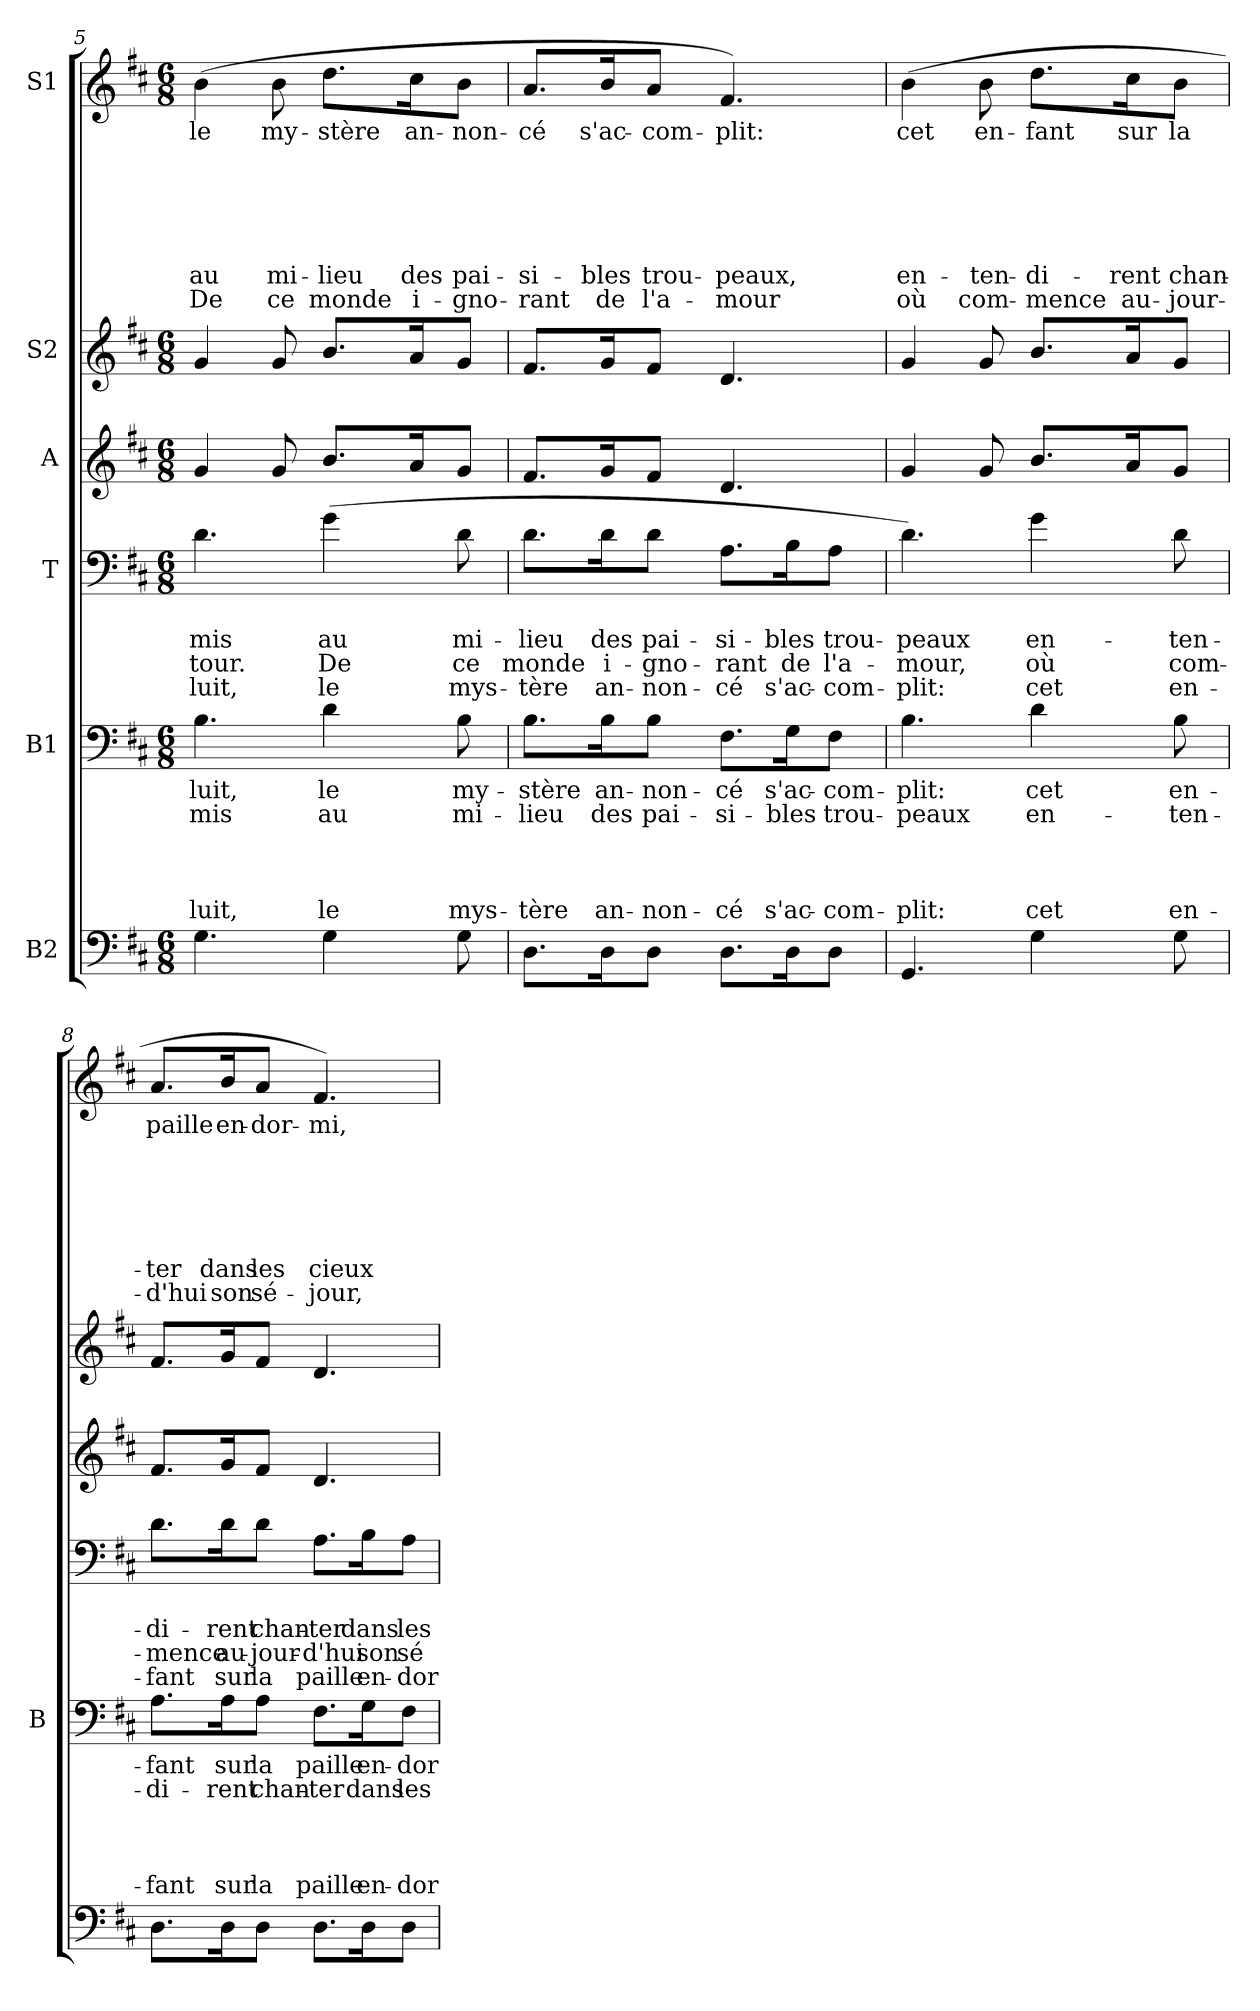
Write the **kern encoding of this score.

**kern	**kern	**text	**text	**text	**text	**text	**text	**kern	**text	**text	**text	**text	**kern	**kern	**kern	**text	**text	**text	**text	**text	**text	**text	**text
*part6	*part5	*part5	*part5	*part5	*part5	*part5	*part5	*part4	*part4	*part4	*part4	*part4	*part3	*part2	*part1	*part1	*part1	*part1	*part1	*part1	*part1	*part1	*part1
*staff6	*staff5	*staff5	*staff5	*staff5	*staff5	*staff5	*staff5	*staff4	*staff4	*staff4	*staff4	*staff4	*staff3	*staff2	*staff1	*staff1	*staff1	*staff1	*staff1	*staff1	*staff1	*staff1	*staff1
*I"B2	*I"B1	*	*	*	*	*	*	*I"T	*	*	*	*	*I"A	*I"S2	*I"S1	*	*	*	*	*	*	*	*
*	*I'B	*	*	*	*	*	*	*	*	*	*	*	*	*	*	*	*	*	*	*	*	*	*
!!LO:LB:g=z
*clefF4	*clefF4	*	*	*	*	*	*	*clefF4	*	*	*	*	*clefG2	*clefG2	*clefG2	*	*	*	*	*	*	*	*
*k[f#c#]	*k[f#c#]	*	*	*	*	*	*	*k[f#c#]	*	*	*	*	*k[f#c#]	*k[f#c#]	*k[f#c#]	*	*	*	*	*	*	*	*
*D:	*D:	*	*	*	*	*	*	*D:	*	*	*	*	*D:	*D:	*D:	*	*	*	*	*	*	*	*
*M6/8	*M6/8	*	*	*	*	*	*	*M6/8	*	*	*	*	*M6/8	*M6/8	*M6/8	*	*	*	*	*	*	*	*
=5	=5	=5	=5	=5	=5	=5	=5	=5	=5	=5	=5	=5	=5	=5	=5	=5	=5	=5	=5	=5	=5	=5	=5
!	!	!LO:LY:b	!LO:LY:b	!	!	!	!LO:LY:b	!	!	!LO:LY:b	!LO:LY:b	!LO:LY:b	!	!	!	!LO:LY:b	!	!	!	!	!	!LO:LY:b	!LO:LY:b
4.G\	4.B\	luit,	mis	.	.	.	luit,	4.d\	.	mis	-tour.	luit,	4g/	4g/	(>4b\	le	.	.	.	.	.	au	De
!	!	!	!	!	!	!	!	!	!	!	!	!	!	!	!	!LO:LY:b	!	!	!	!	!	!LO:LY:b	!LO:LY:b
.	.	.	.	.	.	.	.	.	.	.	.	.	8g/	8g/	8b\	my-	.	.	.	.	.	mi-	ce
!	!	!LO:LY:b	!LO:LY:b	!	!	!	!LO:LY:b	!	!	!LO:LY:b	!LO:LY:b	!LO:LY:b	!	!	!	!LO:LY:b	!	!	!	!	!	!LO:LY:b	!LO:LY:b
4G\	4d\	le	au	.	.	.	le	(>4g\	.	au	De	le	8.b/L	8.b/L	8.dd\L	-stère	.	.	.	.	.	-lieu	monde
!	!	!	!	!	!	!	!	!	!	!	!	!	!	!	!	!LO:LY:b	!	!	!	!	!	!LO:LY:b	!LO:LY:b
.	.	.	.	.	.	.	.	.	.	.	.	.	16a/k	16a/k	16cc#\k	an-	.	.	.	.	.	des	i-
!	!	!LO:LY:b	!LO:LY:b	!	!	!	!LO:LY:b	!	!	!LO:LY:b	!LO:LY:b	!LO:LY:b	!	!	!	!LO:LY:b	!	!	!	!	!	!LO:LY:b	!LO:LY:b
8G\	8B\	my-	mi-	.	.	.	mys-	8d\	.	mi-	ce	mys-	8g/J	8g/J	8b\J	-non-	.	.	.	.	.	pai-	-gno-
=6	=6	=6	=6	=6	=6	=6	=6	=6	=6	=6	=6	=6	=6	=6	=6	=6	=6	=6	=6	=6	=6	=6	=6
!	!	!LO:LY:b	!LO:LY:b	!	!	!	!LO:LY:b	!	!	!LO:LY:b	!LO:LY:b	!LO:LY:b	!	!	!	!LO:LY:b	!	!	!	!	!	!LO:LY:b	!LO:LY:b
8.D\L	8.B\L	-stère	-lieu	.	.	.	-tère	8.d\L	.	-lieu	monde	-tère	8.f#/L	8.f#/L	8.a/L	-cé	.	.	.	.	.	-si-	-rant
!	!	!LO:LY:b	!LO:LY:b	!	!	!	!LO:LY:b	!	!	!LO:LY:b	!LO:LY:b	!LO:LY:b	!	!	!	!LO:LY:b	!	!	!	!	!	!LO:LY:b	!LO:LY:b
16D\k	16B\k	an-	des	.	.	.	an-	16d\k	.	des	i-	an-	16g/k	16g/k	16b/k	s'ac-	.	.	.	.	.	-bles	de
!	!	!LO:LY:b	!LO:LY:b	!	!	!	!LO:LY:b	!	!	!LO:LY:b	!LO:LY:b	!LO:LY:b	!	!	!	!LO:LY:b	!	!	!	!	!	!LO:LY:b	!LO:LY:b
8D\J	8B\J	-non-	pai-	.	.	.	-non-	8d\J	.	pai-	-gno-	-non-	8f#/J	8f#/J	8a/J	-com-	.	.	.	.	.	trou-	l'a-
!	!	!LO:LY:b	!LO:LY:b	!	!	!	!LO:LY:b	!	!	!LO:LY:b	!LO:LY:b	!LO:LY:b	!	!	!	!LO:LY:b	!	!	!	!	!	!LO:LY:b	!LO:LY:b
8.D\L	8.F#\L	-cé	-si-	.	.	.	-cé	8.A\L	.	-si-	-rant	-cé	4.d/	4.d/	4.f#/)	-plit:	.	.	.	.	.	-peaux,	-mour
!	!	!LO:LY:b	!LO:LY:b	!	!	!	!LO:LY:b	!	!	!LO:LY:b	!LO:LY:b	!LO:LY:b	!	!	!	!	!	!	!	!	!	!	!
16D\k	16G\k	s'ac-	-bles	.	.	.	s'ac-	16B\k	.	-bles	de	s'ac-	.	.	.	.	.	.	.	.	.	.	.
!	!	!LO:LY:b	!LO:LY:b	!	!	!	!LO:LY:b	!	!	!LO:LY:b	!LO:LY:b	!LO:LY:b	!	!	!	!	!	!	!	!	!	!	!
8D\J	8F#\J	-com-	trou-	.	.	.	-com-	8A\J	.	trou-	l'a-	-com-	.	.	.	.	.	.	.	.	.	.	.
=7	=7	=7	=7	=7	=7	=7	=7	=7	=7	=7	=7	=7	=7	=7	=7	=7	=7	=7	=7	=7	=7	=7	=7
!	!	!LO:LY:b	!LO:LY:b	!	!	!	!LO:LY:b	!	!	!LO:LY:b	!LO:LY:b	!LO:LY:b	!	!	!	!LO:LY:b	!	!	!	!	!	!LO:LY:b	!LO:LY:b
4.GG/	4.B\	-plit:	-peaux	.	.	.	-plit:	4.d\)	.	-peaux	-mour,	-plit:	4g/	4g/	(>4b\	cet	.	.	.	.	.	en-	où
!	!	!	!	!	!	!	!	!	!	!	!	!	!	!	!	!LO:LY:b	!	!	!	!	!	!LO:LY:b	!LO:LY:b
.	.	.	.	.	.	.	.	.	.	.	.	.	8g/	8g/	8b\	en-	.	.	.	.	.	-ten-	com-
!	!	!LO:LY:b	!LO:LY:b	!	!	!	!LO:LY:b	!	!	!LO:LY:b	!LO:LY:b	!LO:LY:b	!	!	!	!LO:LY:b	!	!	!	!	!	!LO:LY:b	!LO:LY:b
4G\	4d\	cet	en-	.	.	.	cet	4g\	.	en-	où	cet	8.b/L	8.b/L	8.dd\L	-fant	.	.	.	.	.	-di-	-mence
!	!	!	!	!	!	!	!	!	!	!	!	!	!	!	!	!LO:LY:b	!	!	!	!	!	!LO:LY:b	!LO:LY:b
.	.	.	.	.	.	.	.	.	.	.	.	.	16a/k	16a/k	16cc#\k	sur	.	.	.	.	.	-rent	au-
!	!	!LO:LY:b	!LO:LY:b	!	!	!	!LO:LY:b	!	!	!LO:LY:b	!LO:LY:b	!LO:LY:b	!	!	!	!LO:LY:b	!	!	!	!	!	!LO:LY:b	!LO:LY:b
8G\	8B\	en-	-ten-	.	.	.	en-	8d\	.	-ten-	com-	en-	8g/J	8g/J	8b\J	la	.	.	.	.	.	chan-	-jour-
!!LO:PB:g=z
=8	=8	=8	=8	=8	=8	=8	=8	=8	=8	=8	=8	=8	=8	=8	=8	=8	=8	=8	=8	=8	=8	=8	=8
!	!	!LO:LY:b	!LO:LY:b	!	!	!	!LO:LY:b	!	!	!LO:LY:b	!LO:LY:b	!LO:LY:b	!	!	!	!LO:LY:b	!	!	!	!	!	!LO:LY:b	!LO:LY:b
8.D\L	8.A\L	-fant	-di-	.	.	.	-fant	8.d\L	.	-di-	-mence	-fant	8.f#/L	8.f#/L	8.a/L	paille	.	.	.	.	.	-ter	-d'hui
!	!	!LO:LY:b	!LO:LY:b	!	!	!	!LO:LY:b	!	!	!LO:LY:b	!LO:LY:b	!LO:LY:b	!	!	!	!LO:LY:b	!	!	!	!	!	!LO:LY:b	!LO:LY:b
16D\k	16A\k	sur	-rent	.	.	.	sur	16d\k	.	-rent	au-	sur	16g/k	16g/k	16b/k	en-	.	.	.	.	.	dans	son
!	!	!LO:LY:b	!LO:LY:b	!	!	!	!LO:LY:b	!	!	!LO:LY:b	!LO:LY:b	!LO:LY:b	!	!	!	!LO:LY:b	!	!	!	!	!	!LO:LY:b	!LO:LY:b
8D\J	8A\J	la	chan-	.	.	.	la	8d\J	.	chan-	-jour-	la	8f#/J	8f#/J	8a/J	-dor-	.	.	.	.	.	les	sé-
!	!	!LO:LY:b	!LO:LY:b	!	!	!	!LO:LY:b	!	!	!LO:LY:b	!LO:LY:b	!LO:LY:b	!	!	!	!LO:LY:b	!	!	!	!	!	!LO:LY:b	!LO:LY:b
8.D\L	8.F#\L	paille	-ter	.	.	.	paille	8.A\L	.	-ter	-d'hui	paille	4.d/	4.d/	4.f#/)	-mi,	.	.	.	.	.	cieux	-jour,
!	!	!LO:LY:b	!LO:LY:b	!	!	!	!LO:LY:b	!	!	!LO:LY:b	!LO:LY:b	!LO:LY:b	!	!	!	!	!	!	!	!	!	!	!
16D\k	16G\k	en-	dans	.	.	.	en-	16B\k	.	dans	son	en-	.	.	.	.	.	.	.	.	.	.	.
!	!	!LO:LY:b	!LO:LY:b	!	!	!	!LO:LY:b	!	!	!LO:LY:b	!LO:LY:b	!LO:LY:b	!	!	!	!	!	!	!	!	!	!	!
8D\J	8F#\J	-dor-	les	.	.	.	-dor-	8A\J	.	les	sé-	-dor-	.	.	.	.	.	.	.	.	.	.	.
=	=	=	=	=	=	=	=	=	=	=	=	=	=	=	=	=	=	=	=	=	=	=	=
*-	*-	*-	*-	*-	*-	*-	*-	*-	*-	*-	*-	*-	*-	*-	*-	*-	*-	*-	*-	*-	*-	*-	*-
